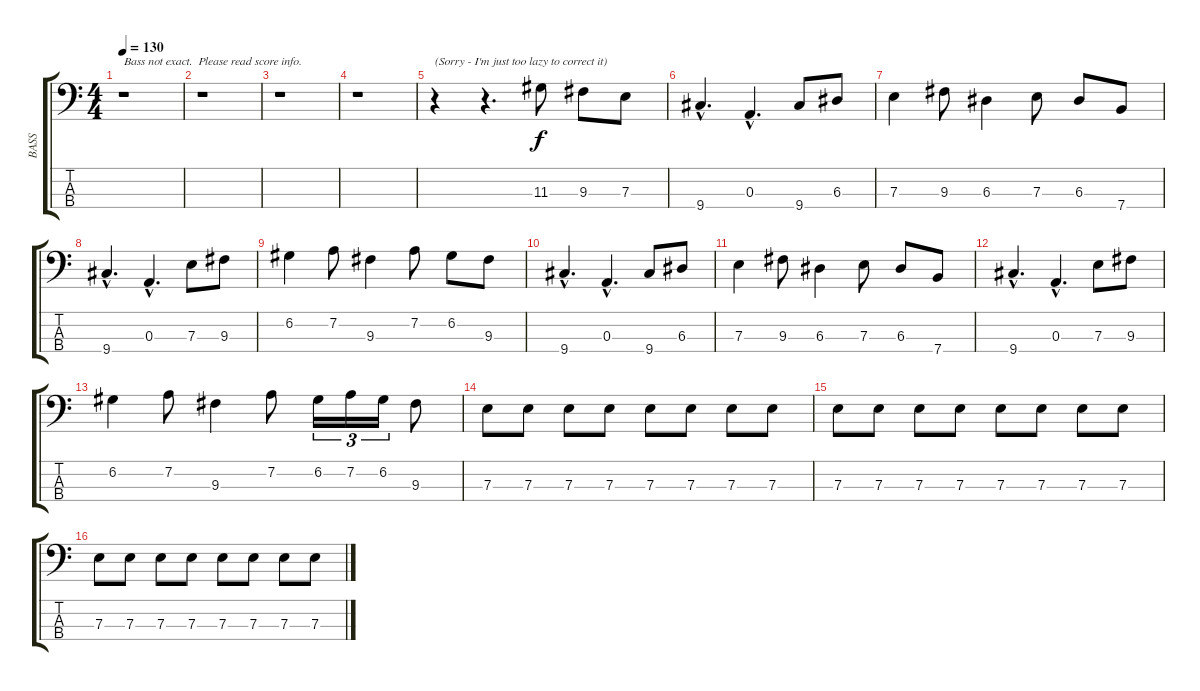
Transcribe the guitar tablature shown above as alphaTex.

\track ("BASS" "BASS") {instrument electricbassfinger}
\staff {score tabs}
\tuning (G2 D2 A1 E1) {hide}
\ts (4 4)
\tempo 130
\clef f4
\ks c
r.1{txt "Bass not exact.  Please read score info." dy f instrument electricbassfinger} |
r.1 |
r.1 |
r.1 |
r.4{txt "(Sorry - I'm just too lazy to correct it)"} r.4{d} 11.3.8 9.3.8 7.3.8 |
9.4{hac}.4{d} 0.3{hac}.4{d} 9.4.8 6.3.8 |
7.3.4 9.3.8 6.3.4 7.3.8 6.3.8 7.4.8 |
9.4{hac}.4{d} 0.3{hac}.4{d} 7.3.8 9.3.8 |
6.2.4 7.2.8 9.3.4 7.2.8 6.2.8 9.3.8 |
9.4{hac}.4{d} 0.3{hac}.4{d} 9.4.8 6.3.8 |
7.3.4 9.3.8 6.3.4 7.3.8 6.3.8 7.4.8 |
9.4{hac}.4{d} 0.3{hac}.4{d} 7.3.8 9.3.8 |
6.2.4 7.2.8 9.3.4 7.2.8 6.2.16{tu (3 2)} 7.2.16{tu (3 2)} 6.2.16{tu (3 2)} 9.3.8 |
7.3.8 7.3.8 7.3.8 7.3.8 7.3.8 7.3.8 7.3.8 7.3.8 |
7.3.8 7.3.8 7.3.8 7.3.8 7.3.8 7.3.8 7.3.8 7.3.8 |
7.3.8 7.3.8 7.3.8 7.3.8 7.3.8 7.3.8 7.3.8 7.3.8
